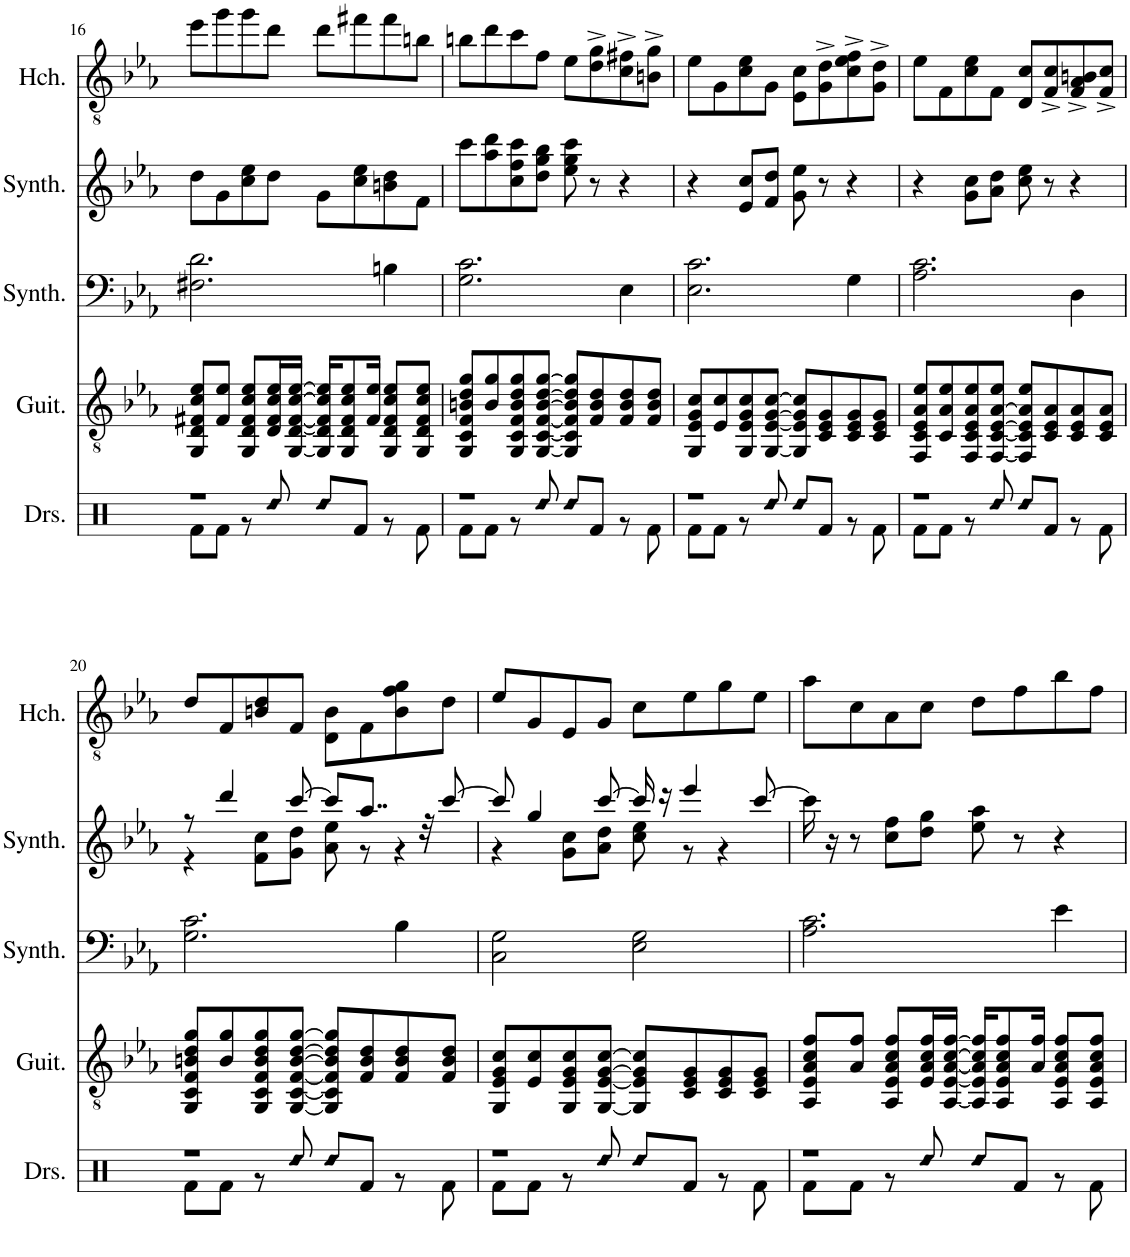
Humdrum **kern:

**kern	**kern	**kern	**kern	**kern
*part5	*part4	*part3	*part2	*part1
*staff5	*staff4	*staff3	*staff2	*staff1
*I"鼓組	*I"古典吉他	*I"弦樂合成器	*I"方波合成器	*I"大鍵琴
!!LO:PB:g=z
*clefX	*clefGv2	*clefF4	*clefG2	*clefGv2
*k[]	*k[b-e-a-]	*k[b-e-a-]	*k[b-e-a-]	*k[b-e-a-]
*M4/4	*M4/4	*M4/4	*M4/4	*M4/4
=16	=16	=16	=16	=16
*^	*	*	*	*
1r	8Rf\L	8GG/ 8D/ 8F#X/ 8c/ 8e-/L	2.F#X\ 2.d\	8dd\L	8ee-\L
.	8Rf\J	8F#/ 8e-/J	.	8g\	8gg\
.	8r	8GG/ 8D/ 8F#/ 8c/ 8e-/L	.	8cc\ 8ee-\	8gg\
!	!LO:N:head=diamond	!	!	!	!
.	8Rdd/	16D/ 16F#/ 16c/ 16e-/L	.	8dd\J	8dd\J
.	.	[16GG/ [16D/ [16F#/ [16c/ [16e-/JJ	.	.	.
!	!LO:N:head=diamond	!	!	!	!
.	8Rdd/L	16GG/] 16D/] 16F#/] 16c/] 16e-/]KL	.	8g\L	8dd\L
.	.	8GG/ 8D/ 8F#/ 8c/ 8e-/	.	.	.
.	8Rf/J	.	.	8cc\ 8ee-\	8ff#X\
.	.	16F#/ 16e-/Jk	.	.	.
.	8r	8GG/ 8D/ 8F#/ 8c/ 8e-/L	4Bn\	8bn\ 8dd\	8ff#\
.	8Rf\	8GG/ 8D/ 8F#/ 8c/ 8e-/J	.	8f\J	8bn\J
=17	=17	=17	=17	=17	=17
1r	8Rf\L	8GG/ 8C/ 8F/ 8Bn/ 8d/ 8g/L	2.G\ 2.c\	8ccc\L	8bn\L
.	8Rf\J	8B/ 8g/	.	8aa-\ 8ddd\	8dd\
.	8r	8GG/ 8C/ 8F/ 8B/ 8d/ 8g/	.	8cc\ 8ff\ 8ccc\	8cc\
!	!LO:N:head=diamond	!	!	!	!
.	8Rdd/	[8GG/ [8C/ [8F/ [8B/ [8d/ [8g/J	.	8dd\ 8gg\ 8bb-\J	8f\J
!	!LO:N:head=diamond	!	!	!	!
.	8Rdd/L	8GG/] 8C/] 8F/] 8B/] 8d/] 8g/]L	.	8ee-\ 8gg\ 8ccc\	8e-\L
.	8Rf/J	8F/ 8B/ 8d/	.	8r	8d\^ 8g\^
.	8r	8F/ 8B/ 8d/	4E-\	4r	8c\^ 8f#X\^
.	8Rf\	8F/ 8B/ 8d/J	.	.	8Bn\^ 8g\^J
=18	=18	=18	=18	=18	=18
1r	8Rf\L	8GG/ 8E-/ 8G/ 8c/L	2.E-\ 2.c\	4r	8e-\L
.	8Rf\J	8E-/ 8c/	.	.	8G\
.	8r	8GG/ 8E-/ 8G/ 8c/	.	8e-/ 8cc/L	8c\ 8e-\
!	!LO:N:head=diamond	!	!	!	!
.	8Rdd/	[8GG/ [8E-/ [8G/ [8c/J	.	8f/ 8dd/J	8G\J
!	!LO:N:head=diamond	!	!	!	!
.	8Rdd/L	8GG/] 8E-/] 8G/] 8c/]L	.	8g\ 8ee-\	8E-\ 8c\L
.	8Rf/J	8C/ 8E-/ 8G/	.	8r	8G\^ 8d\^
.	8r	8C/ 8E-/ 8G/	4G\	4r	8c\^ 8e-\^ 8f\^
.	8Rf\	8C/ 8E-/ 8G/J	.	.	8G\^ 8d\^J
=19	=19	=19	=19	=19	=19
1r	8Rf\L	8FF/ 8C/ 8E-/ 8A-/ 8e-/L	2.A-\ 2.c\	4r	8e-\L
.	8Rf\J	8C/ 8A-/ 8e-/	.	.	8F\
.	8r	8FF/ 8C/ 8E-/ 8A-/ 8e-/	.	8g\ 8cc\L	8c\ 8e-\
!	!LO:N:head=diamond	!	!	!	!
.	8Rdd/	[8FF/ [8C/ [8E-/ [8A-/ 8e-/J	.	8a-\ 8dd\J	8F\J
!	!LO:N:head=diamond	!	!	!	!
.	8Rdd/L	8FF/] 8C/] 8E-/] 8A-/] 8e-/L	.	8cc\ 8ee-\	8D/ 8c/L
.	8Rf/J	8C/ 8E-/ 8A-/	.	8r	8F/^ 8c/^
.	8r	8C/ 8E-/ 8A-/	4D\	4r	8F/^ 8A-/^ 8Bn/^
.	8Rf\	8C/ 8E-/ 8A-/J	.	.	8F/^ 8c/^J
!!LO:LB:g=z
=20	=20	=20	=20	=20	=20
*	*	*	*	*^	*
1r	8Rf\L	8GG/ 8C/ 8F/ 8Bn/ 8d/ 8g/L	2.G\ 2.c\	8r	4r	8d/L
.	8Rf\J	8B/ 8g/	.	4ddd/	.	8F/
.	8r	8GG/ 8C/ 8F/ 8B/ 8d/ 8g/	.	.	8f\ 8cc\L	8Bn/ 8d/
!	!LO:N:head=diamond	!	!	!	!	!
.	8Rdd/	[8GG/ [8C/ [8F/ [8B/ [8d/ [8g/J	.	[8ccc/	8g\ 8dd\J	8F/J
!	!LO:N:head=diamond	!	!	!	!	!
.	8Rdd/L	8GG/] 8C/] 8F/] 8B/] 8d/] 8g/]L	.	8ccc/L]	8a-\ 8ee-\	8D\ 8B\L
.	8Rf/J	8F/ 8B/ 8d/	.	8..aa-/J	8r	8F\
.	8r	8F/ 8B/ 8d/	4B-\	.	4r	8B\ 8f\ 8g\
.	.	.	.	32r	.	.
.	8Rf\	8F/ 8B/ 8d/J	.	[8ccc/	.	8d\J
=21	=21	=21	=21	=21	=21	=21
1r	8Rf\L	8GG/ 8E-/ 8G/ 8c/L	2C\ 2G\	8ccc/]	4r	8e-/L
.	8Rf\J	8E-/ 8c/	.	4gg/	.	8G/
.	8r	8GG/ 8E-/ 8G/ 8c/	.	.	8g\ 8cc\L	8E-/
!	!LO:N:head=diamond	!	!	!	!	!
.	8Rdd/	[8GG/ [8E-/ [8G/ [8c/J	.	[8ccc/	8a-\ 8dd\J	8G/J
!	!LO:N:head=diamond	!	!	!	!	!
.	8Rdd/L	8GG/] 8E-/] 8G/] 8c/]L	2E-\ 2G\	16ccc/]	8cc\ 8ee-\	8c\L
.	.	.	.	16r	.	.
.	8Rf/J	8C/ 8E-/ 8G/	.	4eee-/	8r	8e-\
.	8r	8C/ 8E-/ 8G/	.	.	4r	8g\
.	8Rf\	8C/ 8E-/ 8G/J	.	[8ccc/	.	8e-\J
*	*	*	*	*v	*v	*
=22	=22	=22	=22	=22	=22
1r	8Rf\L	8AA-/ 8E-/ 8A-/ 8c/ 8f/L	2.A-\ 2.c\	16ccc\]	8a-\L
.	.	.	.	16r	.
.	8Rf\J	8A-/ 8f/J	.	8r	8c\
.	8r	8AA-/ 8E-/ 8A-/ 8c/ 8f/L	.	8cc\ 8ff\L	8A-\
!	!LO:N:head=diamond	!	!	!	!
.	8Rdd/	16E-/ 16A-/ 16c/ 16f/L	.	8dd\ 8gg\J	8c\J
.	.	[16AA-/ [16E-/ [16A-/ [16c/ [16f/JJ	.	.	.
!	!LO:N:head=diamond	!	!	!	!
.	8Rdd/L	16AA-/] 16E-/] 16A-/] 16c/] 16f/]KL	.	8ee-\ 8aa-\	8d\L
.	.	8AA-/ 8E-/ 8A-/ 8c/ 8f/	.	.	.
.	8Rf/J	.	.	8r	8f\
.	.	16A-/ 16f/Jk	.	.	.
.	8r	8AA-/ 8E-/ 8A-/ 8c/ 8f/L	4e-\	4r	8b-\
.	8Rf\	8AA-/ 8E-/ 8A-/ 8c/ 8f/J	.	.	8f\J
*v	*v	*	*	*	*
=	=	=	=	=
*-	*-	*-	*-	*-
